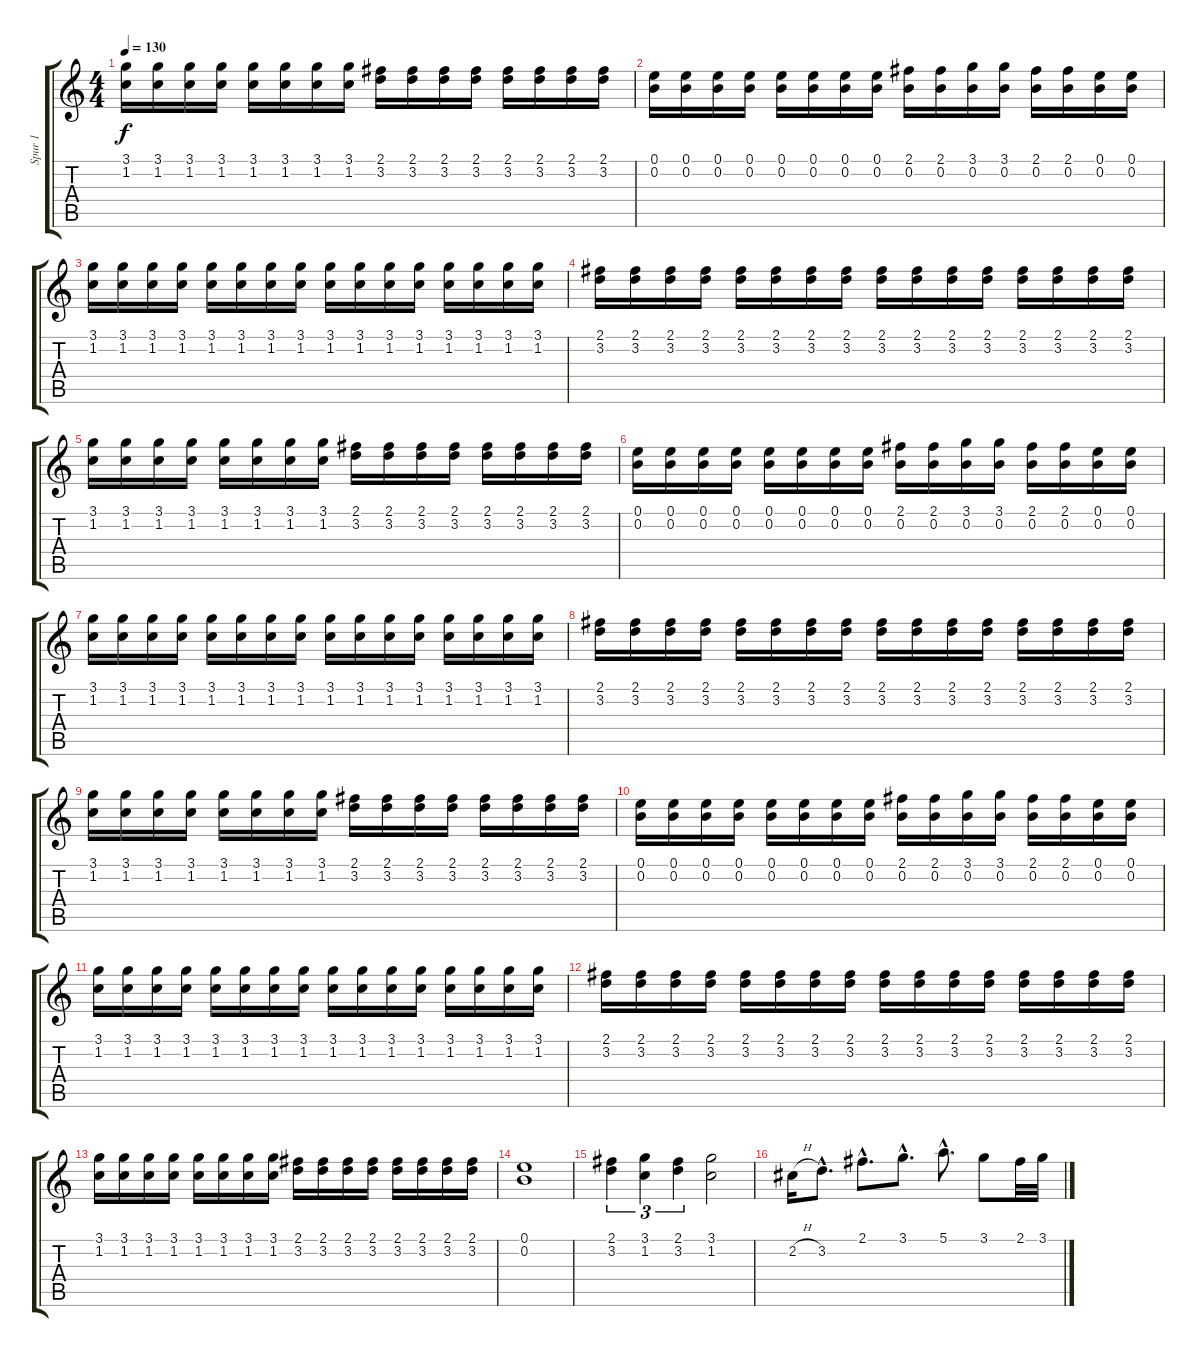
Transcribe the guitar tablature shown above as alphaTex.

\track ("Spur 1" "Spur 1") {instrument overdrivenguitar}
\staff {score tabs}
\tuning (E4 B3 G3 D3 A2 E2) {hide}
\ts (4 4)
\tempo 130
\clef g2
\ks c
(3.1 1.2).16{dy f} (3.1 1.2).16 (3.1 1.2).16 (3.1 1.2).16 (3.1 1.2).16 (3.1 1.2).16 (3.1 1.2).16 (3.1 1.2).16 (2.1 3.2).16 (2.1 3.2).16 (2.1 3.2).16 (2.1 3.2).16 (2.1 3.2).16 (2.1 3.2).16 (2.1 3.2).16 (2.1 3.2).16 |
(0.1 0.2).16 (0.1 0.2).16 (0.1 0.2).16 (0.1 0.2).16 (0.1 0.2).16 (0.1 0.2).16 (0.1 0.2).16 (0.1 0.2).16 (2.1 0.2).16 (2.1 0.2).16 (3.1 0.2).16 (3.1 0.2).16 (2.1 0.2).16 (2.1 0.2).16 (0.1 0.2).16 (0.1 0.2).16 |
(3.1 1.2).16 (3.1 1.2).16 (3.1 1.2).16 (3.1 1.2).16 (3.1 1.2).16 (3.1 1.2).16 (3.1 1.2).16 (3.1 1.2).16 (3.1 1.2).16 (3.1 1.2).16 (3.1 1.2).16 (3.1 1.2).16 (3.1 1.2).16 (3.1 1.2).16 (3.1 1.2).16 (3.1 1.2).16 |
(2.1 3.2).16 (2.1 3.2).16 (2.1 3.2).16 (2.1 3.2).16 (2.1 3.2).16 (2.1 3.2).16 (2.1 3.2).16 (2.1 3.2).16 (2.1 3.2).16 (2.1 3.2).16 (2.1 3.2).16 (2.1 3.2).16 (2.1 3.2).16 (2.1 3.2).16 (2.1 3.2).16 (2.1 3.2).16 |
(3.1 1.2).16 (3.1 1.2).16 (3.1 1.2).16 (3.1 1.2).16 (3.1 1.2).16 (3.1 1.2).16 (3.1 1.2).16 (3.1 1.2).16 (2.1 3.2).16 (2.1 3.2).16 (2.1 3.2).16 (2.1 3.2).16 (2.1 3.2).16 (2.1 3.2).16 (2.1 3.2).16 (2.1 3.2).16 |
(0.1 0.2).16 (0.1 0.2).16 (0.1 0.2).16 (0.1 0.2).16 (0.1 0.2).16 (0.1 0.2).16 (0.1 0.2).16 (0.1 0.2).16 (2.1 0.2).16 (2.1 0.2).16 (3.1 0.2).16 (3.1 0.2).16 (2.1 0.2).16 (2.1 0.2).16 (0.1 0.2).16 (0.1 0.2).16 |
(3.1 1.2).16 (3.1 1.2).16 (3.1 1.2).16 (3.1 1.2).16 (3.1 1.2).16 (3.1 1.2).16 (3.1 1.2).16 (3.1 1.2).16 (3.1 1.2).16 (3.1 1.2).16 (3.1 1.2).16 (3.1 1.2).16 (3.1 1.2).16 (3.1 1.2).16 (3.1 1.2).16 (3.1 1.2).16 |
(2.1 3.2).16 (2.1 3.2).16 (2.1 3.2).16 (2.1 3.2).16 (2.1 3.2).16 (2.1 3.2).16 (2.1 3.2).16 (2.1 3.2).16 (2.1 3.2).16 (2.1 3.2).16 (2.1 3.2).16 (2.1 3.2).16 (2.1 3.2).16 (2.1 3.2).16 (2.1 3.2).16 (2.1 3.2).16 |
(3.1 1.2).16 (3.1 1.2).16 (3.1 1.2).16 (3.1 1.2).16 (3.1 1.2).16 (3.1 1.2).16 (3.1 1.2).16 (3.1 1.2).16 (2.1 3.2).16 (2.1 3.2).16 (2.1 3.2).16 (2.1 3.2).16 (2.1 3.2).16 (2.1 3.2).16 (2.1 3.2).16 (2.1 3.2).16 |
(0.1 0.2).16 (0.1 0.2).16 (0.1 0.2).16 (0.1 0.2).16 (0.1 0.2).16 (0.1 0.2).16 (0.1 0.2).16 (0.1 0.2).16 (2.1 0.2).16 (2.1 0.2).16 (3.1 0.2).16 (3.1 0.2).16 (2.1 0.2).16 (2.1 0.2).16 (0.1 0.2).16 (0.1 0.2).16 |
(3.1 1.2).16 (3.1 1.2).16 (3.1 1.2).16 (3.1 1.2).16 (3.1 1.2).16 (3.1 1.2).16 (3.1 1.2).16 (3.1 1.2).16 (3.1 1.2).16 (3.1 1.2).16 (3.1 1.2).16 (3.1 1.2).16 (3.1 1.2).16 (3.1 1.2).16 (3.1 1.2).16 (3.1 1.2).16 |
(2.1 3.2).16 (2.1 3.2).16 (2.1 3.2).16 (2.1 3.2).16 (2.1 3.2).16 (2.1 3.2).16 (2.1 3.2).16 (2.1 3.2).16 (2.1 3.2).16 (2.1 3.2).16 (2.1 3.2).16 (2.1 3.2).16 (2.1 3.2).16 (2.1 3.2).16 (2.1 3.2).16 (2.1 3.2).16 |
(3.1 1.2).16 (3.1 1.2).16 (3.1 1.2).16 (3.1 1.2).16 (3.1 1.2).16 (3.1 1.2).16 (3.1 1.2).16 (3.1 1.2).16 (2.1 3.2).16 (2.1 3.2).16 (2.1 3.2).16 (2.1 3.2).16 (2.1 3.2).16 (2.1 3.2).16 (2.1 3.2).16 (2.1 3.2).16 |
(0.1 0.2).1 |
(2.1 3.2).4{tu (3 2)} (3.1 1.2).4{tu (3 2)} (2.1 3.2).4{tu (3 2)} (3.1 1.2).2 |
2.2{h}.16 3.2{hac}.8{d} 2.1{hac}.8{d} 3.1{hac}.8{d} 5.1{hac}.8{d} 3.1.8 2.1.32 3.1.32
